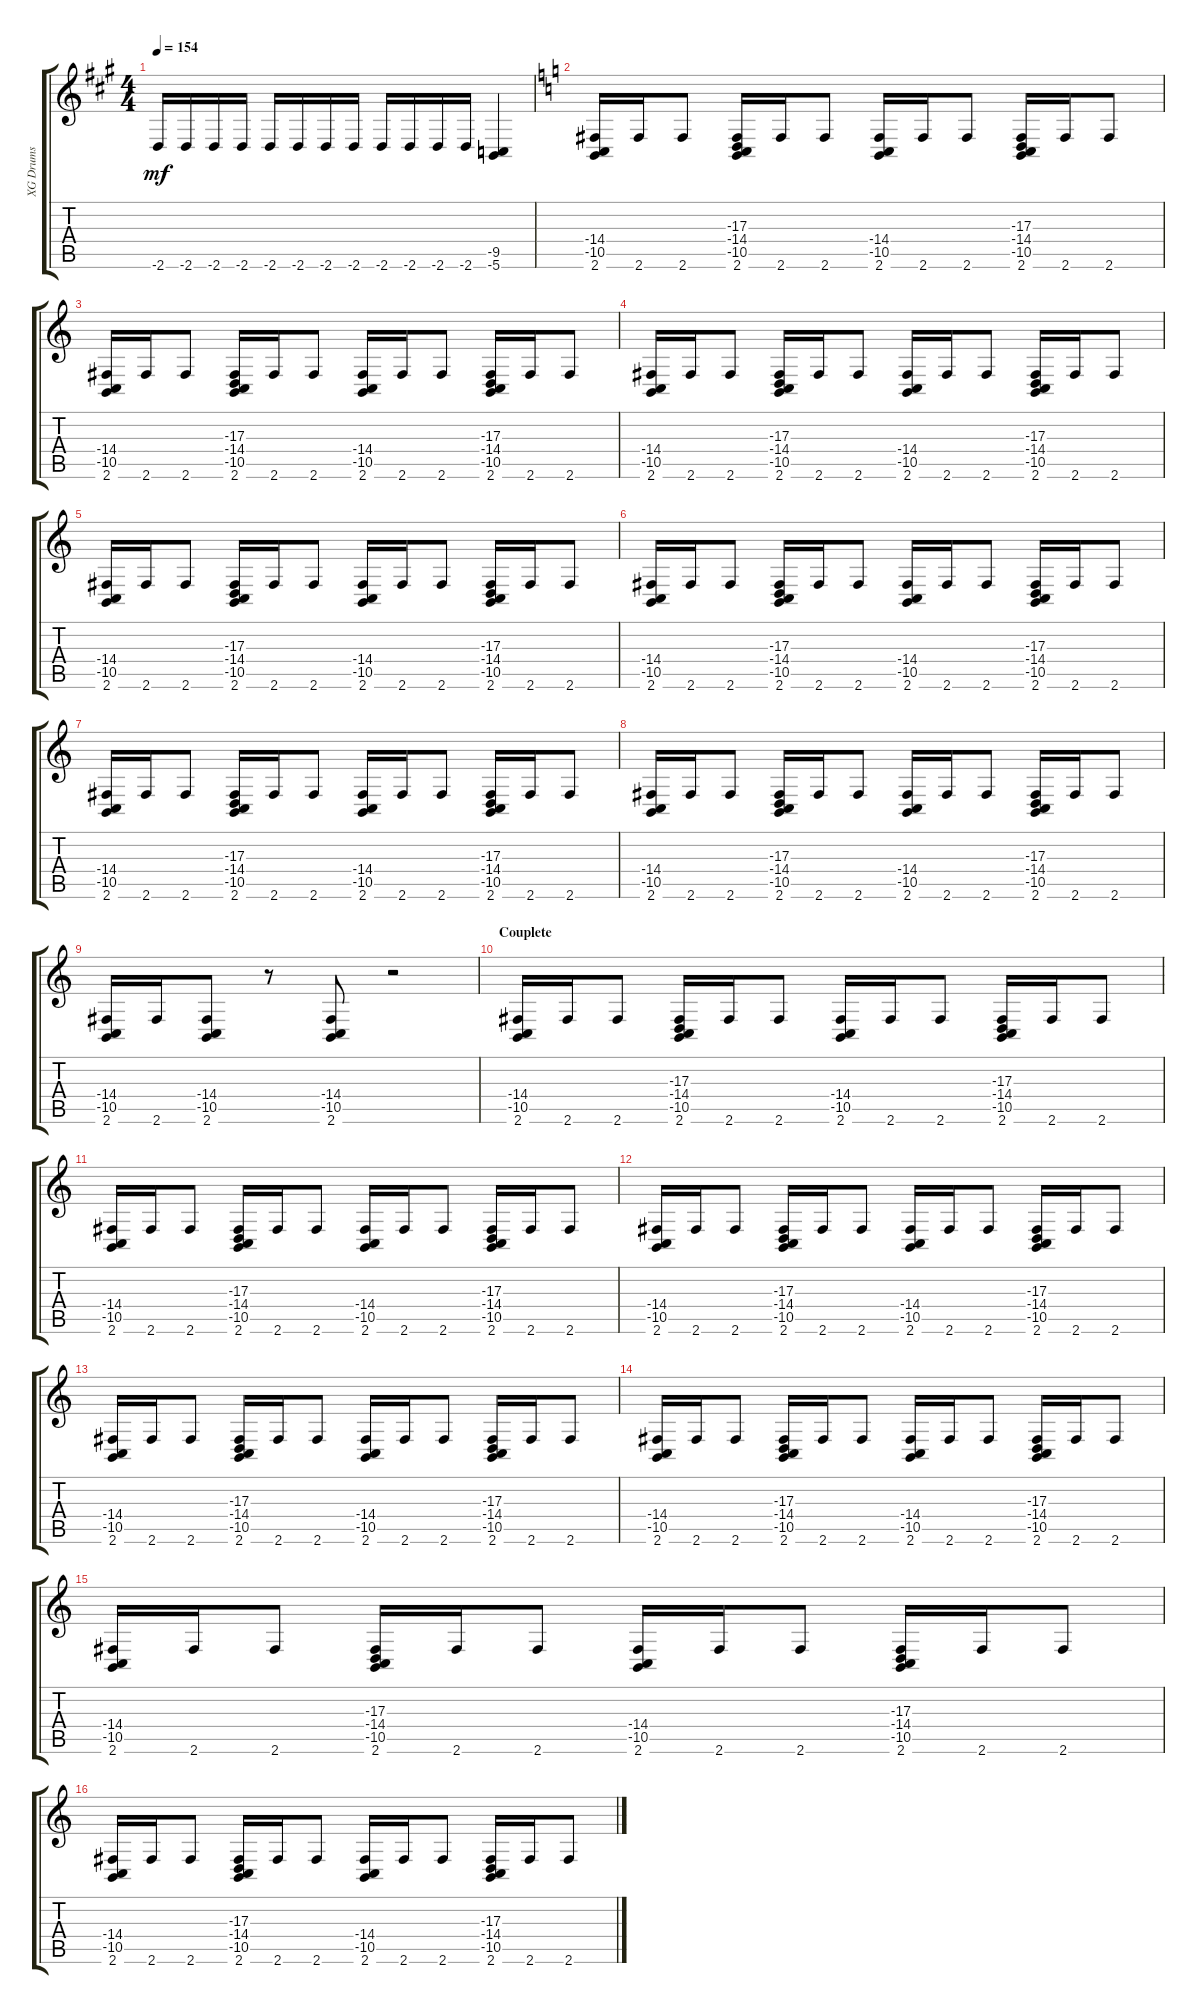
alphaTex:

\track ("XG Drums" "XG Drums") {instrument acousticguitarnylon}
\staff {score tabs}
\tuning (E4 B3 G3 D3 A2 E2) {hide}
\ts (4 4)
\tempo 154
\clef g2
\ks a
-2.6.16{dy mf} -2.6.16 -2.6.16 -2.6.16 -2.6.16 -2.6.16 -2.6.16 -2.6.16 -2.6.16 -2.6.16 -2.6.16 -2.6.16 (-9.5 -5.6).4 |
\ks c
(-14.4 -10.5 2.6).16 2.6.16 2.6.8 (-17.3 -14.4 -10.5 2.6).16 2.6.16 2.6.8 (-14.4 -10.5 2.6).16 2.6.16 2.6.8 (-17.3 -14.4 -10.5 2.6).16 2.6.16 2.6.8 |
(-14.4 -10.5 2.6).16 2.6.16 2.6.8 (-17.3 -14.4 -10.5 2.6).16 2.6.16 2.6.8 (-14.4 -10.5 2.6).16 2.6.16 2.6.8 (-17.3 -14.4 -10.5 2.6).16 2.6.16 2.6.8 |
(-14.4 -10.5 2.6).16 2.6.16 2.6.8 (-17.3 -14.4 -10.5 2.6).16 2.6.16 2.6.8 (-14.4 -10.5 2.6).16 2.6.16 2.6.8 (-17.3 -14.4 -10.5 2.6).16 2.6.16 2.6.8 |
(-14.4 -10.5 2.6).16 2.6.16 2.6.8 (-17.3 -14.4 -10.5 2.6).16 2.6.16 2.6.8 (-14.4 -10.5 2.6).16 2.6.16 2.6.8 (-17.3 -14.4 -10.5 2.6).16 2.6.16 2.6.8 |
(-14.4 -10.5 2.6).16 2.6.16 2.6.8 (-17.3 -14.4 -10.5 2.6).16 2.6.16 2.6.8 (-14.4 -10.5 2.6).16 2.6.16 2.6.8 (-17.3 -14.4 -10.5 2.6).16 2.6.16 2.6.8 |
(-14.4 -10.5 2.6).16 2.6.16 2.6.8 (-17.3 -14.4 -10.5 2.6).16 2.6.16 2.6.8 (-14.4 -10.5 2.6).16 2.6.16 2.6.8 (-17.3 -14.4 -10.5 2.6).16 2.6.16 2.6.8 |
(-14.4 -10.5 2.6).16 2.6.16 2.6.8 (-17.3 -14.4 -10.5 2.6).16 2.6.16 2.6.8 (-14.4 -10.5 2.6).16 2.6.16 2.6.8 (-17.3 -14.4 -10.5 2.6).16 2.6.16 2.6.8 |
(-14.4 -10.5 2.6).16 2.6.16 (-14.4 -10.5 2.6).8 r.8 (-14.4 -10.5 2.6).8 r.2 |
\section ("" "Couplete")
(-14.4 -10.5 2.6).16 2.6.16 2.6.8 (-17.3 -14.4 -10.5 2.6).16 2.6.16 2.6.8 (-14.4 -10.5 2.6).16 2.6.16 2.6.8 (-17.3 -14.4 -10.5 2.6).16 2.6.16 2.6.8 |
(-14.4 -10.5 2.6).16 2.6.16 2.6.8 (-17.3 -14.4 -10.5 2.6).16 2.6.16 2.6.8 (-14.4 -10.5 2.6).16 2.6.16 2.6.8 (-17.3 -14.4 -10.5 2.6).16 2.6.16 2.6.8 |
(-14.4 -10.5 2.6).16 2.6.16 2.6.8 (-17.3 -14.4 -10.5 2.6).16 2.6.16 2.6.8 (-14.4 -10.5 2.6).16 2.6.16 2.6.8 (-17.3 -14.4 -10.5 2.6).16 2.6.16 2.6.8 |
(-14.4 -10.5 2.6).16 2.6.16 2.6.8 (-17.3 -14.4 -10.5 2.6).16 2.6.16 2.6.8 (-14.4 -10.5 2.6).16 2.6.16 2.6.8 (-17.3 -14.4 -10.5 2.6).16 2.6.16 2.6.8 |
(-14.4 -10.5 2.6).16 2.6.16 2.6.8 (-17.3 -14.4 -10.5 2.6).16 2.6.16 2.6.8 (-14.4 -10.5 2.6).16 2.6.16 2.6.8 (-17.3 -14.4 -10.5 2.6).16 2.6.16 2.6.8 |
(-14.4 -10.5 2.6).16 2.6.16 2.6.8 (-17.3 -14.4 -10.5 2.6).16 2.6.16 2.6.8 (-14.4 -10.5 2.6).16 2.6.16 2.6.8 (-17.3 -14.4 -10.5 2.6).16 2.6.16 2.6.8 |
(-14.4 -10.5 2.6).16 2.6.16 2.6.8 (-17.3 -14.4 -10.5 2.6).16 2.6.16 2.6.8 (-14.4 -10.5 2.6).16 2.6.16 2.6.8 (-17.3 -14.4 -10.5 2.6).16 2.6.16 2.6.8
